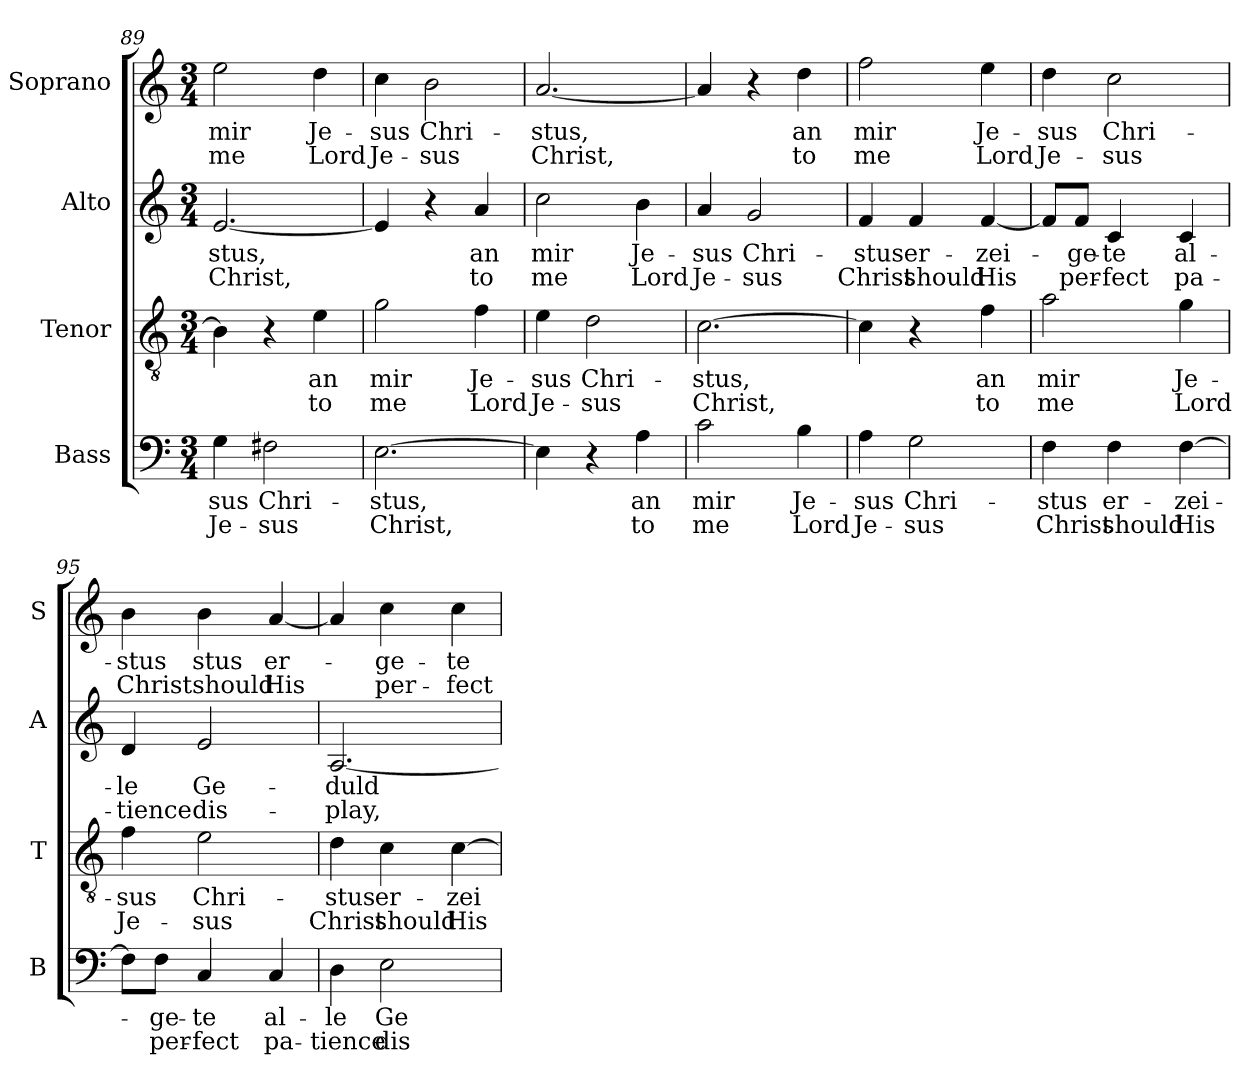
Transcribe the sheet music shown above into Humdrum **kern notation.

**kern	**text	**text	**kern	**text	**text	**kern	**text	**text	**kern	**text	**text
*part4	*part4	*part4	*part3	*part3	*part3	*part2	*part2	*part2	*part1	*part1	*part1
*staff4	*staff4	*staff4	*staff3	*staff3	*staff3	*staff2	*staff2	*staff2	*staff1	*staff1	*staff1
*I"Bass	*	*	*I"Tenor	*	*	*I"Alto	*	*	*I"Soprano	*	*
*I'B	*	*	*I'T	*	*	*I'A	*	*	*I'S	*	*
*clefF4	*	*	*clefGv2	*	*	*clefG2	*	*	*clefG2	*	*
*k[]	*	*	*k[]	*	*	*k[]	*	*	*k[]	*	*
*C:	*	*	*C:	*	*	*C:	*	*	*C:	*	*
*M3/4	*	*	*M3/4	*	*	*M3/4	*	*	*M3/4	*	*
=89	=89	=89	=89	=89	=89	=89	=89	=89	=89	=89	=89
!	!LO:LY:b	!LO:LY:b	!	!	!	!	!	!	!	!	!
!	!	!	!	!	!	!	!LO:LY:b	!LO:LY:b	!	!	!
!	!	!	!	!	!	!	!	!	!	!LO:LY:b	!LO:LY:b
4G\	-sus	Je-	4B\]	.	.	[2.e/	-stus,	Christ,	2ee\	mir	me
!	!LO:LY:b	!LO:LY:b	!	!	!	!	!	!	!	!	!
2F#X\	Chri-	-sus	4r	.	.	.	.	.	.	.	.
!	!	!	!	!LO:LY:b	!LO:LY:b	!	!	!	!	!	!
!	!	!	!	!	!	!	!	!	!	!LO:LY:b	!LO:LY:b
.	.	.	4e\	an	to	.	.	.	4dd\	Je-	Lord
=90	=90	=90	=90	=90	=90	=90	=90	=90	=90	=90	=90
!	!LO:LY:b	!LO:LY:b	!	!	!	!	!	!	!	!	!
!	!	!	!	!LO:LY:b	!LO:LY:b	!	!	!	!	!	!
!	!	!	!	!	!	!	!	!	!	!LO:LY:b	!LO:LY:b
[2.E\	-stus,	Christ,	2g\	mir	me	4e/]	.	.	4cc\	-sus	Je-
!	!	!	!	!	!	!	!	!	!	!LO:LY:b	!LO:LY:b
.	.	.	.	.	.	4r	.	.	2b\	Chri-	-sus
!	!	!	!	!LO:LY:b	!LO:LY:b	!	!	!	!	!	!
!	!	!	!	!	!	!	!LO:LY:b	!LO:LY:b	!	!	!
.	.	.	4f\	Je-	Lord	4a/	an	to	.	.	.
!!LO:PB:g=z
=91	=91	=91	=91	=91	=91	=91	=91	=91	=91	=91	=91
!	!	!	!	!LO:LY:b	!LO:LY:b	!	!	!	!	!	!
!	!	!	!	!	!	!	!LO:LY:b	!LO:LY:b	!	!	!
!	!	!	!	!	!	!	!	!	!	!LO:LY:b	!LO:LY:b
4E\]	.	.	4e\	-sus	Je-	2cc\	mir	me	[2.a/	-stus,	Christ,
!	!	!	!	!LO:LY:b	!LO:LY:b	!	!	!	!	!	!
4r	.	.	2d\	Chri-	-sus	.	.	.	.	.	.
!	!LO:LY:b	!LO:LY:b	!	!	!	!	!	!	!	!	!
!	!	!	!	!	!	!	!LO:LY:b	!LO:LY:b	!	!	!
4A\	an	to	.	.	.	4b\	Je-	Lord	.	.	.
=92	=92	=92	=92	=92	=92	=92	=92	=92	=92	=92	=92
!	!LO:LY:b	!LO:LY:b	!	!	!	!	!	!	!	!	!
!	!	!	!	!LO:LY:b	!LO:LY:b	!	!	!	!	!	!
!	!	!	!	!	!	!	!LO:LY:b	!LO:LY:b	!	!	!
2c\	mir	me	[2.c\	-stus,	Christ,	4a/	-sus	Je-	4a/]	.	.
!	!	!	!	!	!	!	!LO:LY:b	!LO:LY:b	!	!	!
.	.	.	.	.	.	2g/	Chri-	-sus	4r	.	.
!	!LO:LY:b	!LO:LY:b	!	!	!	!	!	!	!	!	!
!	!	!	!	!	!	!	!	!	!	!LO:LY:b	!LO:LY:b
4B\	Je-	Lord	.	.	.	.	.	.	4dd\	an	to
=93	=93	=93	=93	=93	=93	=93	=93	=93	=93	=93	=93
!	!LO:LY:b	!LO:LY:b	!	!	!	!	!	!	!	!	!
!	!	!	!	!	!	!	!LO:LY:b	!LO:LY:b	!	!	!
!	!	!	!	!	!	!	!	!	!	!LO:LY:b	!LO:LY:b
4A\	-sus	Je-	4c\]	.	.	4f/	-stus	Christ	2ff\	mir	me
!	!LO:LY:b	!LO:LY:b	!	!	!	!	!	!	!	!	!
!	!	!	!	!	!	!	!LO:LY:b	!LO:LY:b	!	!	!
2G\	Chri-	-sus	4r	.	.	4f/	er-	should	.	.	.
!	!	!	!	!LO:LY:b	!LO:LY:b	!	!	!	!	!	!
!	!	!	!	!	!	!	!LO:LY:b	!LO:LY:b	!	!	!
!	!	!	!	!	!	!	!	!	!	!LO:LY:b	!LO:LY:b
.	.	.	4f\	an	to	[4f/	-zei-	His	4ee\	Je-	Lord
=94	=94	=94	=94	=94	=94	=94	=94	=94	=94	=94	=94
!	!LO:LY:b	!LO:LY:b	!	!	!	!	!	!	!	!	!
!	!	!	!	!LO:LY:b	!LO:LY:b	!	!	!	!	!	!
!	!	!	!	!	!	!	!	!	!	!LO:LY:b	!LO:LY:b
4F\	-stus	Christ	2a\	mir	me	8f/L]	.	.	4dd\	-sus	Je-
!	!	!	!	!	!	!	!LO:LY:b	!LO:LY:b	!	!	!
.	.	.	.	.	.	8f/J	-ge-	per-	.	.	.
!	!LO:LY:b	!LO:LY:b	!	!	!	!	!	!	!	!	!
!	!	!	!	!	!	!	!LO:LY:b	!LO:LY:b	!	!	!
!	!	!	!	!	!	!	!	!	!	!LO:LY:b	!LO:LY:b
4F\	er-	should	.	.	.	4c/	-te	-fect	2cc\	Chri-	-sus
!	!LO:LY:b	!LO:LY:b	!	!	!	!	!	!	!	!	!
!	!	!	!	!LO:LY:b	!LO:LY:b	!	!	!	!	!	!
!	!	!	!	!	!	!	!LO:LY:b	!LO:LY:b	!	!	!
[4F\	-zei-	His	4g\	Je-	Lord	4c/	al-	pa-	.	.	.
=95	=95	=95	=95	=95	=95	=95	=95	=95	=95	=95	=95
!	!	!	!	!LO:LY:b	!LO:LY:b	!	!	!	!	!	!
!	!	!	!	!	!	!	!LO:LY:b	!LO:LY:b	!	!	!
!	!	!	!	!	!	!	!	!	!	!LO:LY:b	!LO:LY:b
8F\L]	.	.	4f\	-sus	Je-	4d/	-le	-tience	4b\	-stus	Christ
!	!LO:LY:b	!LO:LY:b	!	!	!	!	!	!	!	!	!
8F\J	-ge-	per-	.	.	.	.	.	.	.	.	.
!	!LO:LY:b	!LO:LY:b	!	!	!	!	!	!	!	!	!
!	!	!	!	!LO:LY:b	!LO:LY:b	!	!	!	!	!	!
!	!	!	!	!	!	!	!LO:LY:b	!LO:LY:b	!	!	!
!	!	!	!	!	!	!	!	!	!	!LO:LY:b	!LO:LY:b
4C/	-te	-fect	2e\	Chri-	-sus	2e/	Ge-	dis-	4b\	stus	should
!	!LO:LY:b	!LO:LY:b	!	!	!	!	!	!	!	!	!
!	!	!	!	!	!	!	!	!	!	!LO:LY:b	!LO:LY:b
4C/	al-	pa-	.	.	.	.	.	.	[4a/	er-	His
=96	=96	=96	=96	=96	=96	=96	=96	=96	=96	=96	=96
!	!LO:LY:b	!LO:LY:b	!	!	!	!	!	!	!	!	!
!	!	!	!	!LO:LY:b	!LO:LY:b	!	!	!	!	!	!
!	!	!	!	!	!	!	!LO:LY:b	!LO:LY:b	!	!	!
4D\	-le	-tience	4d\	-stus	Christ	[2.A/	-duld	-play,	4a/]	.	.
!	!LO:LY:b	!LO:LY:b	!	!	!	!	!	!	!	!	!
!	!	!	!	!LO:LY:b	!LO:LY:b	!	!	!	!	!	!
!	!	!	!	!	!	!	!	!	!	!LO:LY:b	!LO:LY:b
2E\	Ge-	dis-	4c\	er-	should	.	.	.	4cc\	-ge-	per-
!	!	!	!	!LO:LY:b	!LO:LY:b	!	!	!	!	!	!
!	!	!	!	!	!	!	!	!	!	!LO:LY:b	!LO:LY:b
.	.	.	[4c\	-zei-	His	.	.	.	4cc\	-te	-fect
=	=	=	=	=	=	=	=	=	=	=	=
*-	*-	*-	*-	*-	*-	*-	*-	*-	*-	*-	*-
